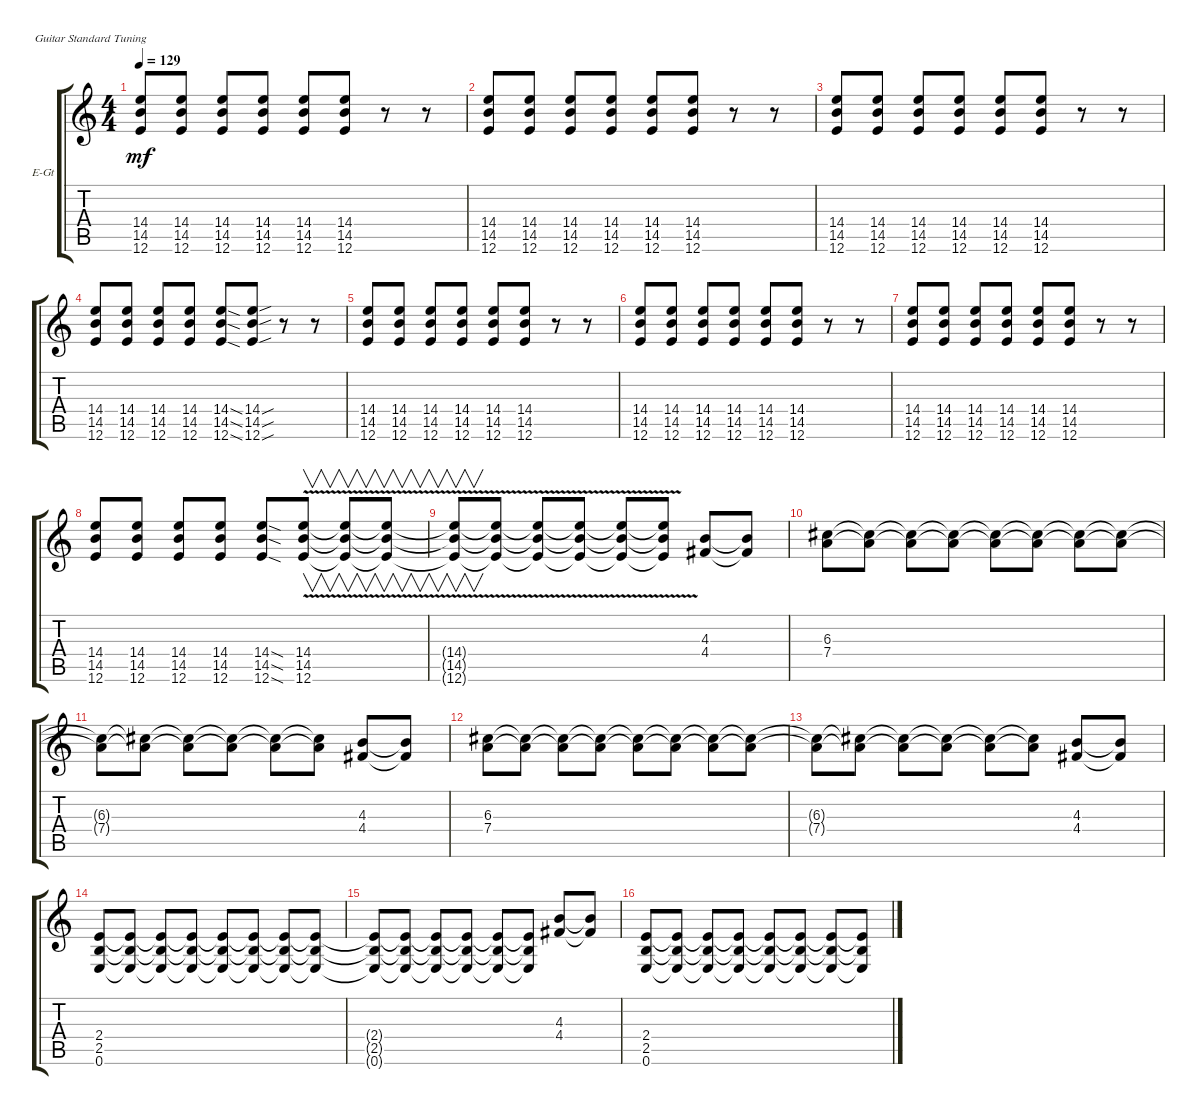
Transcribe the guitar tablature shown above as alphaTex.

\defaultSystemsLayout 4
\bracketExtendMode groupsimilarinstruments
\firstSystemTrackNameOrientation horizontal
\otherSystemsTrackNameOrientation horizontal
\track ("Guitar" "E-Gt") {instrument overdrivenguitar}
\staff {score tabs}
\tuning (E4 B3 G3 D3 A2 E2)
\ts (4 4)
\tempo 129
\clef g2
\ks c
(12.6 14.5 14.4).8{dy mf} (14.4 14.5 12.6).8 (14.4 14.5 12.6).8 (14.4 14.5 12.6).8 (14.4 14.5 12.6).8 (12.6 14.5 14.4).8 r.8 r.8 |
(12.6 14.5 14.4).8 (14.4 14.5 12.6).8 (14.4 14.5 12.6).8 (14.4 14.5 12.6).8 (14.4 14.5 12.6).8 (12.6 14.5 14.4).8 r.8 r.8 |
(12.6 14.5 14.4).8 (14.4 14.5 12.6).8 (14.4 14.5 12.6).8 (14.4 14.5 12.6).8 (14.4 14.5 12.6).8 (12.6 14.5 14.4).8 r.8 r.8 |
(12.6 14.5 14.4).8 (14.4 14.5 12.6).8 (14.4 14.5 12.6).8 (14.4 14.5 12.6).8 (14.4{sod} 14.5{sod} 12.6{sod}).8 (12.6{sou} 14.5{sou} 14.4{sou}).8 r.8 r.8 |
(12.6 14.5 14.4).8 (14.4 14.5 12.6).8 (14.4 14.5 12.6).8 (14.4 14.5 12.6).8 (14.4 14.5 12.6).8 (12.6 14.5 14.4).8 r.8 r.8 |
(12.6 14.5 14.4).8 (14.4 14.5 12.6).8 (14.4 14.5 12.6).8 (14.4 14.5 12.6).8 (14.4 14.5 12.6).8 (12.6 14.5 14.4).8 r.8 r.8 |
(12.6 14.5 14.4).8 (14.4 14.5 12.6).8 (14.4 14.5 12.6).8 (14.4 14.5 12.6).8 (14.4 14.5 12.6).8 (12.6 14.5 14.4).8 r.8 r.8 |
(12.6 14.5 14.4).8 (14.4 14.5 12.6).8 (14.4 14.5 12.6).8 (14.4 14.5 12.6).8 (14.4{sod} 14.5{sod} 12.6{sod}).8 (12.6{v} 14.5 14.4).8{v} (14.4{t} 14.5{t} 12.6{v t}).8{v} (12.6{v t} 14.5{t} 14.4{t}).8{v} |
(14.4{t} 14.5{t} 12.6{v t}).8{v} (14.4{t} 14.5{t} 12.6{v t}).8 (12.6{v t} 14.5{t} 14.4{t}).8 (14.4{t} 14.5{t} 12.6{v t}).8 (12.6{v t} 14.5{t} 14.4{t}).8 (14.4{t} 14.5{t} 12.6{v t}).8 (4.3 4.4).8 (4.4{t} 4.3{t}).8 |
(6.3 7.4).8 (6.3{t} 7.4{t}).8 (7.4{t} 6.3{t}).8 (6.3{t} 7.4{t}).8 (7.4{t} 6.3{t}).8 (6.3{t} 7.4{t}).8 (7.4{t} 6.3{t}).8 (6.3{t} 7.4{t}).8 |
(7.4{t} 6.3{t}).8 (6.3{t} 7.4{t}).8 (7.4{t} 6.3{t}).8 (6.3{t} 7.4{t}).8 (7.4{t} 6.3{t}).8 (6.3{t} 7.4{t}).8 (4.4 4.3).8 (4.3{t} 4.4{t}).8 |
(6.3 7.4).8 (6.3{t} 7.4{t}).8 (7.4{t} 6.3{t}).8 (6.3{t} 7.4{t}).8 (7.4{t} 6.3{t}).8 (6.3{t} 7.4{t}).8 (7.4{t} 6.3{t}).8 (6.3{t} 7.4{t}).8 |
(7.4{t} 6.3{t}).8 (6.3{t} 7.4{t}).8 (7.4{t} 6.3{t}).8 (6.3{t} 7.4{t}).8 (7.4{t} 6.3{t}).8 (6.3{t} 7.4{t}).8 (4.4 4.3).8 (4.3{t} 4.4{t}).8 |
(2.4 2.5 0.6).8 (2.4{t} 2.5{t} 0.6{t}).8 (0.6{t} 2.5{t} 2.4{t}).8 (2.4{t} 2.5{t} 0.6{t}).8 (0.6{t} 2.5{t} 2.4{t}).8 (2.4{t} 2.5{t} 0.6{t}).8 (0.6{t} 2.5{t} 2.4{t}).8 (2.4{t} 2.5{t} 0.6{t}).8 |
(0.6{t} 2.5{t} 2.4{t}).8 (2.4{t} 2.5{t} 0.6{t}).8 (2.4{t} 2.5{t} 0.6{t}).8 (2.4{t} 2.5{t} 0.6{t}).8 (2.4{t} 2.5{t} 0.6{t}).8 (2.4{t} 2.5{t} 0.6{t}).8 (4.3 4.4).8 (4.4{t} 4.3{t}).8 |
(2.4 2.5 0.6).8 (2.4{t} 2.5{t} 0.6{t}).8 (0.6{t} 2.5{t} 2.4{t}).8 (2.4{t} 2.5{t} 0.6{t}).8 (0.6{t} 2.5{t} 2.4{t}).8 (2.4{t} 2.5{t} 0.6{t}).8 (0.6{t} 2.5{t} 2.4{t}).8 (2.4{t} 2.5{t} 0.6{t}).8
